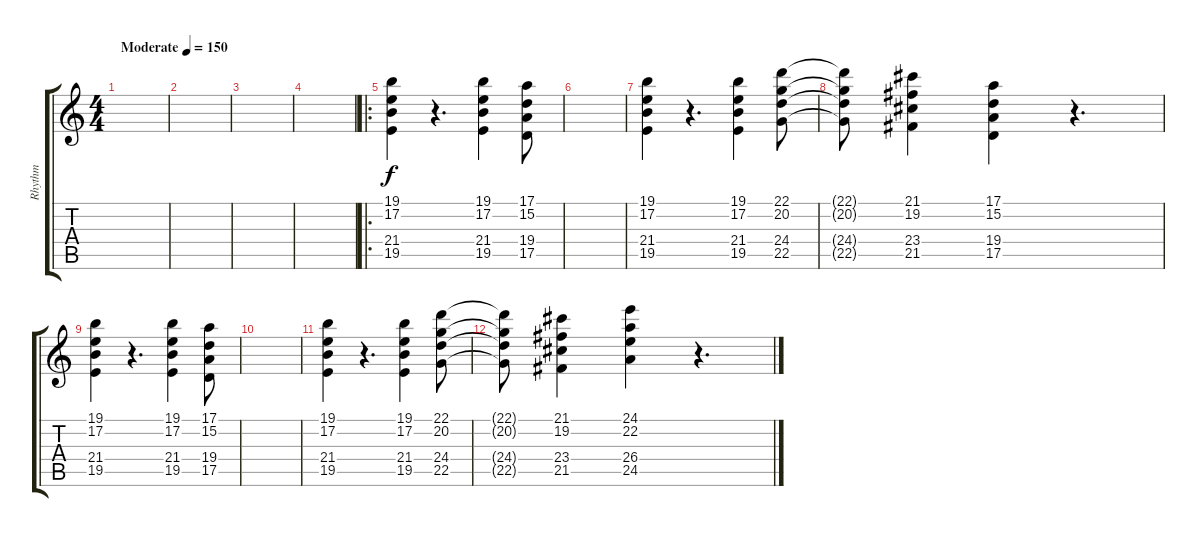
\track ("Rhythm" "Rhythm") {instrument orchestrahit}
\staff {score tabs}
\tuning (E4 B3 G3 D3 A2 E2) {hide}
\ts (4 4)
\tempo (150 "Moderate")
\clef g2
\ks c
|
|
|
|
\ro
(19.1 17.2 21.4 19.5).4 r.4{d} (19.1 17.2 21.4 19.5).4 (17.1 15.2 19.4 17.5).8 |
|
(19.1 17.2 21.4 19.5).4 r.4{d} (19.1 17.2 21.4 19.5).4 (22.1 20.2 24.4 22.5).8 |
(22.1{t} 20.2{t} 24.4{t} 22.5{t}).8 (21.1 19.2 23.4 21.5).4 (17.1 15.2 19.4 17.5).4 r.4{d} |
(19.1 17.2 21.4 19.5).4 r.4{d} (19.1 17.2 21.4 19.5).4 (17.1 15.2 19.4 17.5).8 |
|
(19.1 17.2 21.4 19.5).4 r.4{d} (19.1 17.2 21.4 19.5).4 (22.1 20.2 24.4 22.5).8 |
(22.1{t} 20.2{t} 24.4{t} 22.5{t}).8 (21.1 19.2 23.4 21.5).4 (24.1 22.2 26.4 24.5).4 r.4{d}
